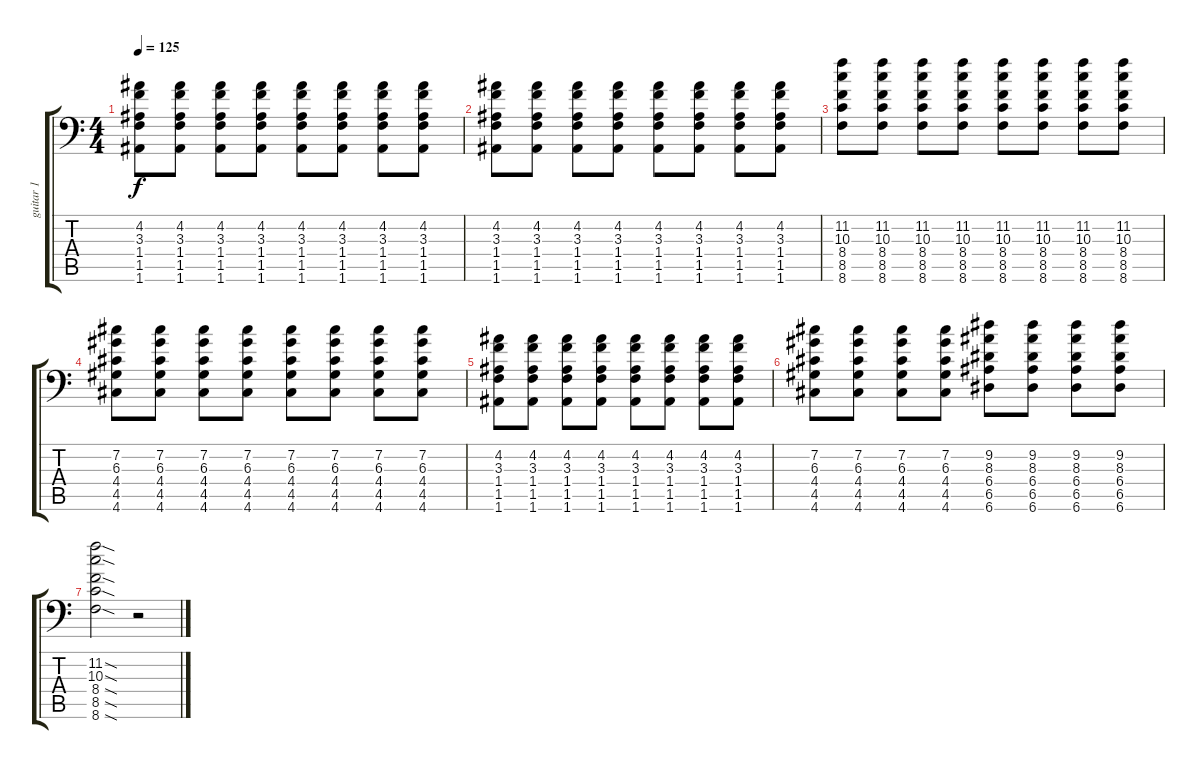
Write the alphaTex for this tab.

\track ("guitar 1" "guitar 1") {instrument distortionguitar}
\staff {score tabs}
\tuning (B3 Gb3 D3 A2 E2 A1) {hide}
\ts (4 4)
\tempo 125
\clef f4
\ks c
(4.2 3.3 1.4 1.5 1.6).8{dy f} (4.2 3.3 1.4 1.5 1.6).8 (4.2 3.3 1.4 1.5 1.6).8 (4.2 3.3 1.4 1.5 1.6).8 (4.2 3.3 1.4 1.5 1.6).8 (4.2 3.3 1.4 1.5 1.6).8 (4.2 3.3 1.4 1.5 1.6).8 (4.2 3.3 1.4 1.5 1.6).8 |
(4.2 3.3 1.4 1.5 1.6).8 (4.2 3.3 1.4 1.5 1.6).8 (4.2 3.3 1.4 1.5 1.6).8 (4.2 3.3 1.4 1.5 1.6).8 (4.2 3.3 1.4 1.5 1.6).8 (4.2 3.3 1.4 1.5 1.6).8 (4.2 3.3 1.4 1.5 1.6).8 (4.2 3.3 1.4 1.5 1.6).8 |
(11.2 10.3 8.4 8.5 8.6).8 (11.2 10.3 8.4 8.5 8.6).8 (11.2 10.3 8.4 8.5 8.6).8 (11.2 10.3 8.4 8.5 8.6).8 (11.2 10.3 8.4 8.5 8.6).8 (11.2 10.3 8.4 8.5 8.6).8 (11.2 10.3 8.4 8.5 8.6).8 (11.2 10.3 8.4 8.5 8.6).8 |
(7.2 6.3 4.4 4.5 4.6).8 (7.2 6.3 4.4 4.5 4.6).8 (7.2 6.3 4.4 4.5 4.6).8 (7.2 6.3 4.4 4.5 4.6).8 (7.2 6.3 4.4 4.5 4.6).8 (7.2 6.3 4.4 4.5 4.6).8 (7.2 6.3 4.4 4.5 4.6).8 (7.2 6.3 4.4 4.5 4.6).8 |
(4.2 3.3 1.4 1.5 1.6).8 (4.2 3.3 1.4 1.5 1.6).8 (4.2 3.3 1.4 1.5 1.6).8 (4.2 3.3 1.4 1.5 1.6).8 (4.2 3.3 1.4 1.5 1.6).8 (4.2 3.3 1.4 1.5 1.6).8 (4.2 3.3 1.4 1.5 1.6).8 (4.2 3.3 1.4 1.5 1.6).8 |
(7.2 6.3 4.4 4.5 4.6).8 (7.2 6.3 4.4 4.5 4.6).8 (7.2 6.3 4.4 4.5 4.6).8 (7.2 6.3 4.4 4.5 4.6).8 (9.2 8.3 6.4 6.5 6.6).8 (9.2 8.3 6.4 6.5 6.6).8 (9.2 8.3 6.4 6.5 6.6).8 (9.2 8.3 6.4 6.5 6.6).8 |
(11.2{sod} 10.3{sod} 8.4{sod} 8.5{sod} 8.6{sod}).2 r.2
